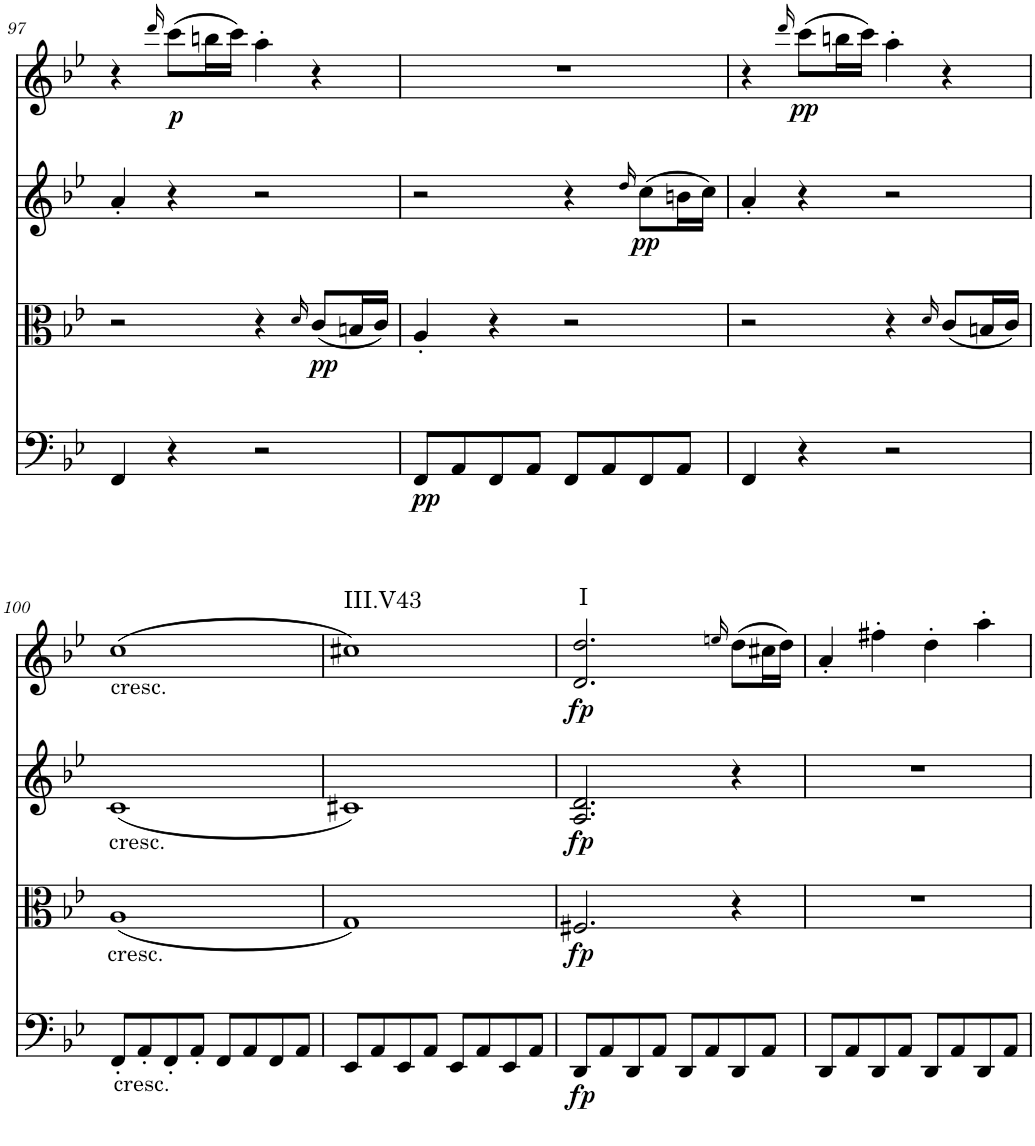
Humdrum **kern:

**kern	**dynam	**kern	**dynam	**kern	**dynam	**kern	**dynam	**harte
*part4	*part4	*part3	*part3	*part2	*part2	*part1	*part1	*part1
*staff4	*staff4	*staff3	*staff3	*staff2	*staff2	*staff1	*staff1	*
*I"Violoncello	*	*I"Viola	*	*I"Violin II	*	*I"Violin I	*	*
*I'Vc	*	*I'Vla	*	*I'Vln	*	*I'Vln	*	*
!!LO:PB:g=z
*clefF4	*	*clefC3	*	*clefG2	*	*clefG2	*	*
*k[b-e-]	*	*k[b-e-]	*	*k[b-e-]	*	*k[b-e-]	*	*
*B-:	*	*B-:	*	*B-:	*	*B-:	*	*
*M2/2	*	*M2/2	*	*M2/2	*	*M2/2	*	*
=97	=97	=97	=97	=97	=97	=97	=97	=97
4FF/	.	2r	.	4a'/	.	4r	.	.
.	.	.	.	.	.	16qddd/	.	.
!	!	!	!	!	!	!	!LO:DY:b	!
4r	.	.	.	4r	.	(8ccc\L	p	.
.	.	.	.	.	.	16bbn\L	.	.
.	.	.	.	.	.	16ccc\JJ)	.	.
2r	.	4r	.	2r	.	4aa'\	.	.
.	.	16qd/	.	.	.	.	.	.
!	!	!	!LO:DY:b	!	!	!	!	!
.	.	(8c/L	pp	.	.	4r	.	.
.	.	16Bn/L	.	.	.	.	.	.
.	.	16c/JJ)	.	.	.	.	.	.
=98	=98	=98	=98	=98	=98	=98	=98	=98
!	!LO:DY:b	!	!	!	!	!	!	!
8FF/L	pp	4A'/	.	2r	.	1r	.	.
8AA/	.	.	.	.	.	.	.	.
8FF/	.	4r	.	.	.	.	.	.
8AA/J	.	.	.	.	.	.	.	.
8FF/L	.	2r	.	4r	.	.	.	.
8AA/	.	.	.	.	.	.	.	.
.	.	.	.	16qdd/	.	.	.	.
!	!	!	!	!	!LO:DY:b	!	!	!
8FF/	.	.	.	(8cc\L	pp	.	.	.
8AA/J	.	.	.	16bn\L	.	.	.	.
.	.	.	.	16cc\JJ)	.	.	.	.
=99	=99	=99	=99	=99	=99	=99	=99	=99
4FF/	.	2r	.	4a'/	.	4r	.	.
.	.	.	.	.	.	16qddd/	.	.
!	!	!	!	!	!	!	!LO:DY:b	!
4r	.	.	.	4r	.	(8ccc\L	pp	.
.	.	.	.	.	.	16bbn\L	.	.
.	.	.	.	.	.	16ccc\JJ)	.	.
2r	.	4r	.	2r	.	4aa'\	.	.
.	.	16qd/	.	.	.	.	.	.
.	.	(8c/L	.	.	.	4r	.	.
.	.	16Bn/L	.	.	.	.	.	.
.	.	16c/JJ)	.	.	.	.	.	.
!!LO:LB:g=z
=100	=100	=100	=100	=100	=100	=100	=100	=100
!	!	!	!	!	!	!LO:TX:b:t=cresc.	!	!
!	!	!	!	!LO:TX:b:t=cresc.	!	!	!	!
!	!	!LO:TX:b:t=cresc.	!	!	!	!	!	!
!LO:TX:b:t=cresc.	!	!	!	!	!	!	!	!
8FF'/L	.	(1A	.	(1c	.	(1cc	.	.
8AA'/	.	.	.	.	.	.	.	.
8FF'/	.	.	.	.	.	.	.	.
8AA'/J	.	.	.	.	.	.	.	.
8FF/L	.	.	.	.	.	.	.	.
8AA/	.	.	.	.	.	.	.	.
8FF/	.	.	.	.	.	.	.	.
8AA/J	.	.	.	.	.	.	.	.
=101	=101	=101	=101	=101	=101	=101	=101	=101
!	!	!	!	!	!	!	!	!LO:H:kt=III.V43
8EE-/L	.	1G)	.	1c#X)	.	1cc#X)	.	N
8AA/	.	.	.	.	.	.	.	.
8EE-/	.	.	.	.	.	.	.	.
8AA/J	.	.	.	.	.	.	.	.
8EE-/L	.	.	.	.	.	.	.	.
8AA/	.	.	.	.	.	.	.	.
8EE-/	.	.	.	.	.	.	.	.
8AA/J	.	.	.	.	.	.	.	.
=102	=102	=102	=102	=102	=102	=102	=102	=102
!	!LO:DY:b	!	!LO:DY:b	!	!	!	!	!
!	!	!	!LO:DY:n=1:a	!	!	!	!LO:DY:b	!LO:H:kt=I
8DD/L	fp	2.F#X/	fp fp	2.A/ 2.d/	.	2.d/ 2.dd/	fp	N
8AA/	.	.	.	.	.	.	.	.
8DD/	.	.	.	.	.	.	.	.
8AA/J	.	.	.	.	.	.	.	.
8DD/L	.	.	.	.	.	.	.	.
8AA/	.	.	.	.	.	.	.	.
.	.	.	.	.	.	16qeen/	.	.
8DD/	.	4r	.	4r	.	(8dd\L	.	.
8AA/J	.	.	.	.	.	16cc#X\L	.	.
.	.	.	.	.	.	16dd\JJ)	.	.
=103	=103	=103	=103	=103	=103	=103	=103	=103
8DD/L	.	1r	.	1r	.	4a'/	.	.
8AA/	.	.	.	.	.	.	.	.
8DD/	.	.	.	.	.	4ff#X'\	.	.
8AA/J	.	.	.	.	.	.	.	.
8DD/L	.	.	.	.	.	4dd'\	.	.
8AA/	.	.	.	.	.	.	.	.
8DD/	.	.	.	.	.	4aa'\	.	.
8AA/J	.	.	.	.	.	.	.	.
=	=	=	=	=	=	=	=	=
*-	*-	*-	*-	*-	*-	*-	*-	*-
